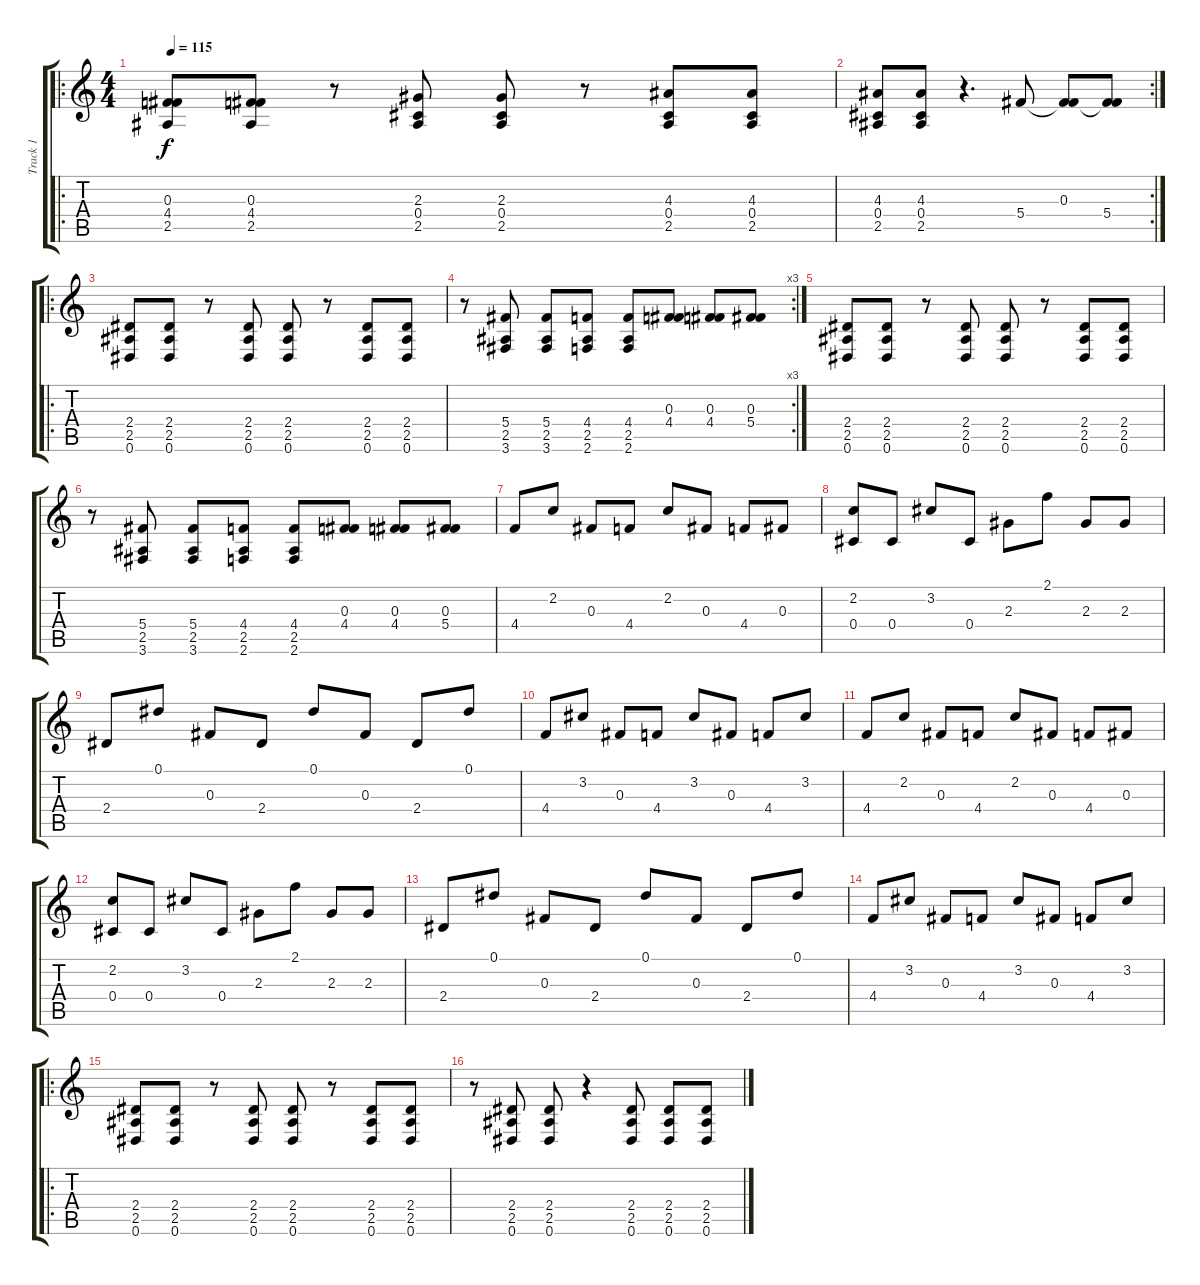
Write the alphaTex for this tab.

\track ("Track 1" "Track 1") {instrument distortionguitar}
\staff {score tabs}
\tuning (Eb4 Bb3 Gb3 Db3 Ab2 Eb2) {hide}
\ro
\ts (4 4)
\tempo 115
\clef g2
\ks c
(0.3 4.4 2.5).8{dy f instrument electricguitarclean} (0.3 4.4 2.5).8 r.8 (2.3 0.4 2.5).8 (2.3 0.4 2.5).8 r.8 (4.3 0.4 2.5).8 (4.3 0.4 2.5).8 |
\rc 2
(4.3 0.4 2.5).8 (4.3 0.4 2.5).8 r.4{d} 5.4.8 (0.3 5.4{t}).8 (0.3{t} 5.4).8 |
\ro
(2.4 2.5 0.6).8{instrument distortionguitar} (2.4 2.5 0.6).8 r.8 (2.4 2.5 0.6).8 (2.4 2.5 0.6).8 r.8 (2.4 2.5 0.6).8 (2.4 2.5 0.6).8 |
\rc 3
r.8 (5.4 2.5 3.6).8 (5.4 2.5 3.6).8 (4.4 2.5 2.6).8 (4.4 2.5 2.6).8 (0.3 4.4).8 (0.3 4.4).8 (0.3 5.4).8 |
(2.4 2.5 0.6).8{instrument distortionguitar} (2.4 2.5 0.6).8 r.8 (2.4 2.5 0.6).8 (2.4 2.5 0.6).8 r.8 (2.4 2.5 0.6).8 (2.4 2.5 0.6).8 |
r.8 (5.4 2.5 3.6).8 (5.4 2.5 3.6).8 (4.4 2.5 2.6).8 (4.4 2.5 2.6).8 (0.3 4.4).8 (0.3 4.4).8 (0.3 5.4).8 |
4.4.8{volume 8 instrument electricguitarclean} 2.2.8 0.3.8 4.4.8 2.2.8 0.3.8 4.4.8 0.3.8 |
(2.2 0.4).8 0.4.8 3.2.8 0.4.8 2.3.8 2.1.8 2.3.8 2.3.8 |
2.4.8 0.1.8 0.3.8 2.4.8 0.1.8 0.3.8 2.4.8 0.1.8 |
4.4.8 3.2.8 0.3.8 4.4.8 3.2.8 0.3.8 4.4.8 3.2.8 |
4.4.8{volume 8 instrument electricguitarclean} 2.2.8 0.3.8 4.4.8 2.2.8 0.3.8 4.4.8 0.3.8 |
(2.2 0.4).8 0.4.8 3.2.8 0.4.8 2.3.8 2.1.8 2.3.8 2.3.8 |
2.4.8 0.1.8 0.3.8 2.4.8 0.1.8 0.3.8 2.4.8 0.1.8 |
4.4.8 3.2.8 0.3.8 4.4.8 3.2.8 0.3.8 4.4.8 3.2.8 |
\ro
(2.4 2.5 0.6).8{instrument distortionguitar} (2.4 2.5 0.6).8 r.8 (2.4 2.5 0.6).8 (2.4 2.5 0.6).8 r.8 (2.4 2.5 0.6).8 (2.4 2.5 0.6).8 |
r.8 (2.4 2.5 0.6).8 (2.4 2.5 0.6).8 r.4 (2.4 2.5 0.6).8 (2.4 2.5 0.6).8 (2.4 2.5 0.6).8
